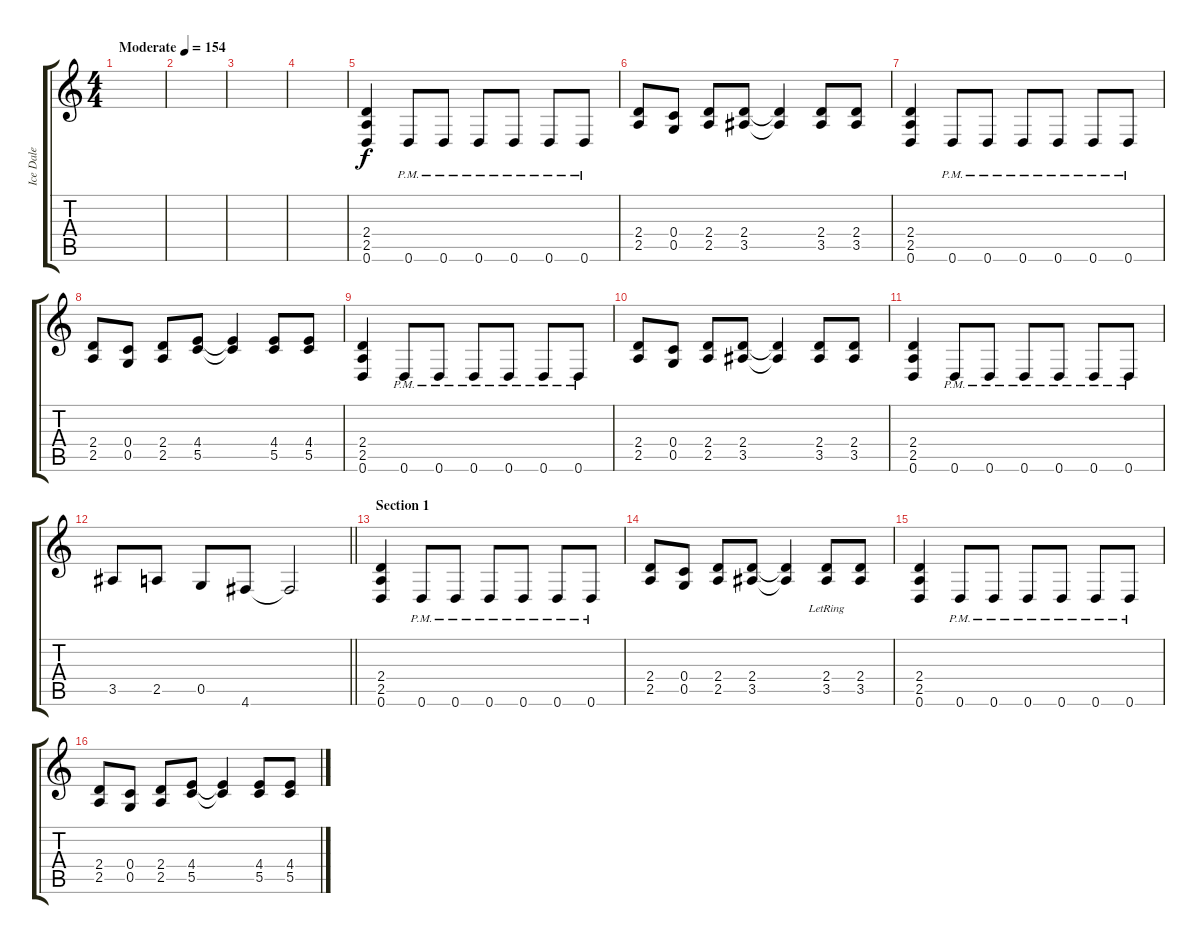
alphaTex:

\track ("Ice Dale" "Ice Dale") {instrument distortionguitar}
\staff {score tabs}
\tuning (D4 A3 F3 C3 G2 D2) {hide}
\ts (4 4)
\tempo (154 "Moderate")
\clef g2
\ks c
|
|
|
|
(2.4 2.5 0.6).4 0.6{pm}.8 0.6{pm}.8 0.6{pm}.8 0.6{pm}.8 0.6{pm}.8 0.6{pm}.8 |
(2.4 2.5).8 (0.4 0.5).8 (2.4 2.5).8 (2.4 3.5).8 (2.4{t} 3.5{t}).4 (2.4 3.5).8 (2.4 3.5).8 |
(2.4 2.5 0.6).4 0.6{pm}.8 0.6{pm}.8 0.6{pm}.8 0.6{pm}.8 0.6{pm}.8 0.6{pm}.8 |
(2.4 2.5).8 (0.4 0.5).8 (2.4 2.5).8 (4.4 5.5).8 (4.4{t} 5.5{t}).4 (4.4 5.5).8 (4.4 5.5).8 |
(2.4 2.5 0.6).4 0.6{pm}.8 0.6{pm}.8 0.6{pm}.8 0.6{pm}.8 0.6{pm}.8 0.6{pm}.8 |
(2.4 2.5).8 (0.4 0.5).8 (2.4 2.5).8 (2.4 3.5).8 (2.4{t} 3.5{t}).4 (2.4 3.5).8 (2.4 3.5).8 |
(2.4 2.5 0.6).4 0.6{pm}.8 0.6{pm}.8 0.6{pm}.8 0.6{pm}.8 0.6{pm}.8 0.6{pm}.8 |
\barLineRight lightlight
3.5.8 2.5.8 0.5.8 4.6.8 4.6{t}.2 |
\section ("" "Section 1")
(2.4 2.5 0.6).4 0.6{pm}.8 0.6{pm}.8 0.6{pm}.8 0.6{pm}.8 0.6{pm}.8 0.6{pm}.8 |
(2.4 2.5).8 (0.4 0.5).8 (2.4 2.5).8 (2.4 3.5).8 (2.4{t} 3.5{t}).4 (2.4{lr} 3.5{lr}).8 (2.4 3.5).8 |
(2.4 2.5 0.6).4 0.6{pm}.8 0.6{pm}.8 0.6{pm}.8 0.6{pm}.8 0.6{pm}.8 0.6{pm}.8 |
(2.4 2.5).8 (0.4 0.5).8 (2.4 2.5).8 (4.4 5.5).8 (4.4{t} 5.5{t}).4 (4.4 5.5).8 (4.4 5.5).8
